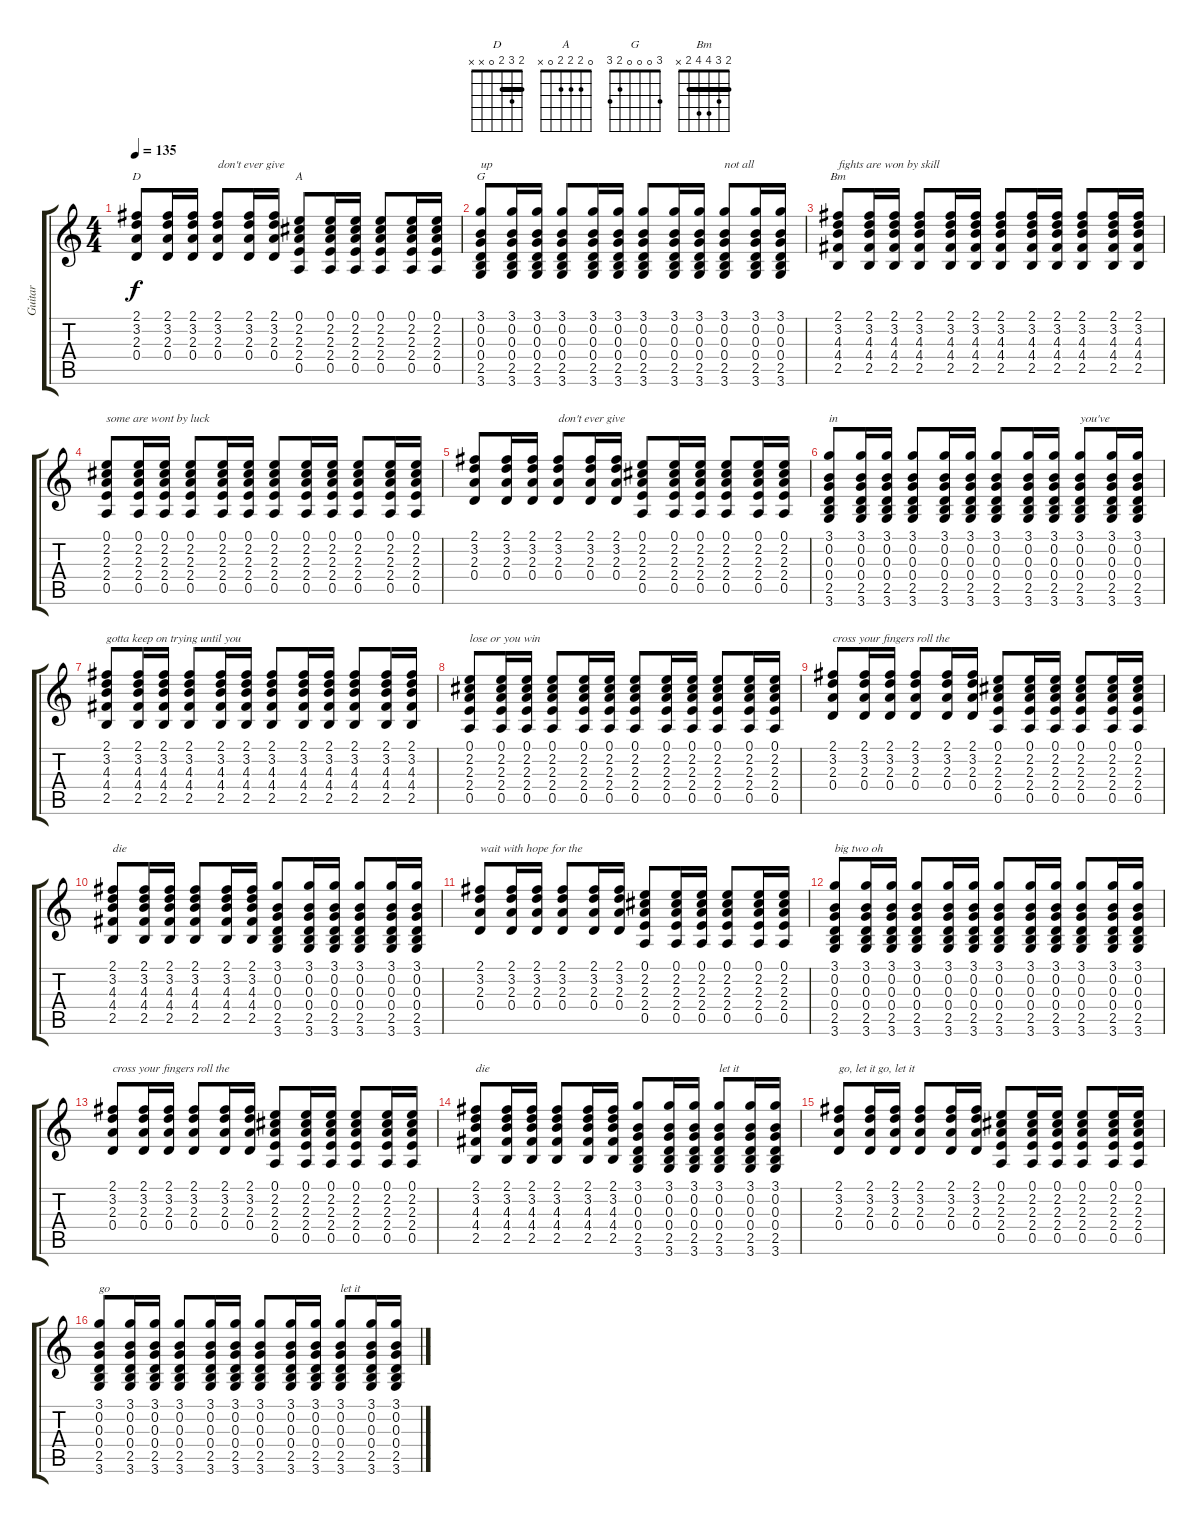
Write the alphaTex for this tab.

\track ("Guitar" "Guitar") {instrument acousticguitarsteel}
\staff {score tabs}
\tuning (E4 B3 G3 D3 A2 E2) {hide}
\chord ("D" 2 3 2 0 x x) {barre 2}
\chord ("A" 0 2 2 2 0 x)
\chord ("G" 3 0 0 0 2 3)
\chord ("Bm" 2 3 4 4 2 x) {barre 2}
\ts (4 4)
\tempo 135
\clef g2
\ks c
(2.1 3.2 2.3 0.4).8{ch "D" dy f} (2.1 3.2 2.3 0.4).16 (2.1 3.2 2.3 0.4).16 (2.1 3.2 2.3 0.4).8{txt "don't ever give"} (2.1 3.2 2.3 0.4).16 (2.1 3.2 2.3 0.4).16 (0.1 2.2 2.3 2.4 0.5).8{ch "A"} (0.1 2.2 2.3 2.4 0.5).16 (0.1 2.2 2.3 2.4 0.5).16 (0.1 2.2 2.3 2.4 0.5).8 (0.1 2.2 2.3 2.4 0.5).16 (0.1 2.2 2.3 2.4 0.5).16 |
(3.1 0.2 0.3 0.4 2.5 3.6).8{ch "G" txt "up"} (3.1 0.2 0.3 0.4 2.5 3.6).16 (3.1 0.2 0.3 0.4 2.5 3.6).16 (3.1 0.2 0.3 0.4 2.5 3.6).8 (3.1 0.2 0.3 0.4 2.5 3.6).16 (3.1 0.2 0.3 0.4 2.5 3.6).16 (3.1 0.2 0.3 0.4 2.5 3.6).8 (3.1 0.2 0.3 0.4 2.5 3.6).16 (3.1 0.2 0.3 0.4 2.5 3.6).16 (3.1 0.2 0.3 0.4 2.5 3.6).8{txt "not all"} (3.1 0.2 0.3 0.4 2.5 3.6).16 (3.1 0.2 0.3 0.4 2.5 3.6).16 |
(2.1 3.2 4.3 4.4 2.5).8{ch "Bm" txt "fights are won by skill"} (2.1 3.2 4.3 4.4 2.5).16 (2.1 3.2 4.3 4.4 2.5).16 (2.1 3.2 4.3 4.4 2.5).8 (2.1 3.2 4.3 4.4 2.5).16 (2.1 3.2 4.3 4.4 2.5).16 (2.1 3.2 4.3 4.4 2.5).8 (2.1 3.2 4.3 4.4 2.5).16 (2.1 3.2 4.3 4.4 2.5).16 (2.1 3.2 4.3 4.4 2.5).8 (2.1 3.2 4.3 4.4 2.5).16 (2.1 3.2 4.3 4.4 2.5).16 |
(0.1 2.2 2.3 2.4 0.5).8{txt "some are wont by luck"} (0.1 2.2 2.3 2.4 0.5).16 (0.1 2.2 2.3 2.4 0.5).16 (0.1 2.2 2.3 2.4 0.5).8 (0.1 2.2 2.3 2.4 0.5).16 (0.1 2.2 2.3 2.4 0.5).16 (0.1 2.2 2.3 2.4 0.5).8 (0.1 2.2 2.3 2.4 0.5).16 (0.1 2.2 2.3 2.4 0.5).16 (0.1 2.2 2.3 2.4 0.5).8 (0.1 2.2 2.3 2.4 0.5).16 (0.1 2.2 2.3 2.4 0.5).16 |
(2.1 3.2 2.3 0.4).8 (2.1 3.2 2.3 0.4).16 (2.1 3.2 2.3 0.4).16 (2.1 3.2 2.3 0.4).8{txt "don't ever give"} (2.1 3.2 2.3 0.4).16 (2.1 3.2 2.3 0.4).16 (0.1 2.2 2.3 2.4 0.5).8 (0.1 2.2 2.3 2.4 0.5).16 (0.1 2.2 2.3 2.4 0.5).16 (0.1 2.2 2.3 2.4 0.5).8 (0.1 2.2 2.3 2.4 0.5).16 (0.1 2.2 2.3 2.4 0.5).16 |
(3.1 0.2 0.3 0.4 2.5 3.6).8{txt "in"} (3.1 0.2 0.3 0.4 2.5 3.6).16 (3.1 0.2 0.3 0.4 2.5 3.6).16 (3.1 0.2 0.3 0.4 2.5 3.6).8 (3.1 0.2 0.3 0.4 2.5 3.6).16 (3.1 0.2 0.3 0.4 2.5 3.6).16 (3.1 0.2 0.3 0.4 2.5 3.6).8 (3.1 0.2 0.3 0.4 2.5 3.6).16 (3.1 0.2 0.3 0.4 2.5 3.6).16 (3.1 0.2 0.3 0.4 2.5 3.6).8{txt "you've"} (3.1 0.2 0.3 0.4 2.5 3.6).16 (3.1 0.2 0.3 0.4 2.5 3.6).16 |
(2.1 3.2 4.3 4.4 2.5).8{txt "gotta keep on trying until you"} (2.1 3.2 4.3 4.4 2.5).16 (2.1 3.2 4.3 4.4 2.5).16 (2.1 3.2 4.3 4.4 2.5).8 (2.1 3.2 4.3 4.4 2.5).16 (2.1 3.2 4.3 4.4 2.5).16 (2.1 3.2 4.3 4.4 2.5).8 (2.1 3.2 4.3 4.4 2.5).16 (2.1 3.2 4.3 4.4 2.5).16 (2.1 3.2 4.3 4.4 2.5).8 (2.1 3.2 4.3 4.4 2.5).16 (2.1 3.2 4.3 4.4 2.5).16 |
(0.1 2.2 2.3 2.4 0.5).8{txt "lose or you win"} (0.1 2.2 2.3 2.4 0.5).16 (0.1 2.2 2.3 2.4 0.5).16 (0.1 2.2 2.3 2.4 0.5).8 (0.1 2.2 2.3 2.4 0.5).16 (0.1 2.2 2.3 2.4 0.5).16 (0.1 2.2 2.3 2.4 0.5).8 (0.1 2.2 2.3 2.4 0.5).16 (0.1 2.2 2.3 2.4 0.5).16 (0.1 2.2 2.3 2.4 0.5).8 (0.1 2.2 2.3 2.4 0.5).16 (0.1 2.2 2.3 2.4 0.5).16 |
(2.1 3.2 2.3 0.4).8{txt "cross your fingers roll the"} (2.1 3.2 2.3 0.4).16 (2.1 3.2 2.3 0.4).16 (2.1 3.2 2.3 0.4).8 (2.1 3.2 2.3 0.4).16 (2.1 3.2 2.3 0.4).16 (0.1 2.2 2.3 2.4 0.5).8 (0.1 2.2 2.3 2.4 0.5).16 (0.1 2.2 2.3 2.4 0.5).16 (0.1 2.2 2.3 2.4 0.5).8 (0.1 2.2 2.3 2.4 0.5).16 (0.1 2.2 2.3 2.4 0.5).16 |
(2.1 3.2 4.3 4.4 2.5).8{txt "die"} (2.1 3.2 4.3 4.4 2.5).16 (2.1 3.2 4.3 4.4 2.5).16 (2.1 3.2 4.3 4.4 2.5).8 (2.1 3.2 4.3 4.4 2.5).16 (2.1 3.2 4.3 4.4 2.5).16 (3.1 0.2 0.3 0.4 2.5 3.6).8 (3.1 0.2 0.3 0.4 2.5 3.6).16 (3.1 0.2 0.3 0.4 2.5 3.6).16 (3.1 0.2 0.3 0.4 2.5 3.6).8 (3.1 0.2 0.3 0.4 2.5 3.6).16 (3.1 0.2 0.3 0.4 2.5 3.6).16 |
(2.1 3.2 2.3 0.4).8{txt "wait with hope for the"} (2.1 3.2 2.3 0.4).16 (2.1 3.2 2.3 0.4).16 (2.1 3.2 2.3 0.4).8 (2.1 3.2 2.3 0.4).16 (2.1 3.2 2.3 0.4).16 (0.1 2.2 2.3 2.4 0.5).8 (0.1 2.2 2.3 2.4 0.5).16 (0.1 2.2 2.3 2.4 0.5).16 (0.1 2.2 2.3 2.4 0.5).8 (0.1 2.2 2.3 2.4 0.5).16 (0.1 2.2 2.3 2.4 0.5).16 |
(3.1 0.2 0.3 0.4 2.5 3.6).8{txt "big two oh"} (3.1 0.2 0.3 0.4 2.5 3.6).16 (3.1 0.2 0.3 0.4 2.5 3.6).16 (3.1 0.2 0.3 0.4 2.5 3.6).8 (3.1 0.2 0.3 0.4 2.5 3.6).16 (3.1 0.2 0.3 0.4 2.5 3.6).16 (3.1 0.2 0.3 0.4 2.5 3.6).8 (3.1 0.2 0.3 0.4 2.5 3.6).16 (3.1 0.2 0.3 0.4 2.5 3.6).16 (3.1 0.2 0.3 0.4 2.5 3.6).8 (3.1 0.2 0.3 0.4 2.5 3.6).16 (3.1 0.2 0.3 0.4 2.5 3.6).16 |
(2.1 3.2 2.3 0.4).8{txt "cross your fingers roll the"} (2.1 3.2 2.3 0.4).16 (2.1 3.2 2.3 0.4).16 (2.1 3.2 2.3 0.4).8 (2.1 3.2 2.3 0.4).16 (2.1 3.2 2.3 0.4).16 (0.1 2.2 2.3 2.4 0.5).8 (0.1 2.2 2.3 2.4 0.5).16 (0.1 2.2 2.3 2.4 0.5).16 (0.1 2.2 2.3 2.4 0.5).8 (0.1 2.2 2.3 2.4 0.5).16 (0.1 2.2 2.3 2.4 0.5).16 |
(2.1 3.2 4.3 4.4 2.5).8{txt "die"} (2.1 3.2 4.3 4.4 2.5).16 (2.1 3.2 4.3 4.4 2.5).16 (2.1 3.2 4.3 4.4 2.5).8 (2.1 3.2 4.3 4.4 2.5).16 (2.1 3.2 4.3 4.4 2.5).16 (3.1 0.2 0.3 0.4 2.5 3.6).8 (3.1 0.2 0.3 0.4 2.5 3.6).16 (3.1 0.2 0.3 0.4 2.5 3.6).16 (3.1 0.2 0.3 0.4 2.5 3.6).8{txt "let it"} (3.1 0.2 0.3 0.4 2.5 3.6).16 (3.1 0.2 0.3 0.4 2.5 3.6).16 |
(2.1 3.2 2.3 0.4).8{txt "go, let it go, let it"} (2.1 3.2 2.3 0.4).16 (2.1 3.2 2.3 0.4).16 (2.1 3.2 2.3 0.4).8 (2.1 3.2 2.3 0.4).16 (2.1 3.2 2.3 0.4).16 (0.1 2.2 2.3 2.4 0.5).8 (0.1 2.2 2.3 2.4 0.5).16 (0.1 2.2 2.3 2.4 0.5).16 (0.1 2.2 2.3 2.4 0.5).8 (0.1 2.2 2.3 2.4 0.5).16 (0.1 2.2 2.3 2.4 0.5).16 |
(3.1 0.2 0.3 0.4 2.5 3.6).8{txt "go"} (3.1 0.2 0.3 0.4 2.5 3.6).16 (3.1 0.2 0.3 0.4 2.5 3.6).16 (3.1 0.2 0.3 0.4 2.5 3.6).8 (3.1 0.2 0.3 0.4 2.5 3.6).16 (3.1 0.2 0.3 0.4 2.5 3.6).16 (3.1 0.2 0.3 0.4 2.5 3.6).8 (3.1 0.2 0.3 0.4 2.5 3.6).16 (3.1 0.2 0.3 0.4 2.5 3.6).16 (3.1 0.2 0.3 0.4 2.5 3.6).8{txt "let it"} (3.1 0.2 0.3 0.4 2.5 3.6).16 (3.1 0.2 0.3 0.4 2.5 3.6).16
